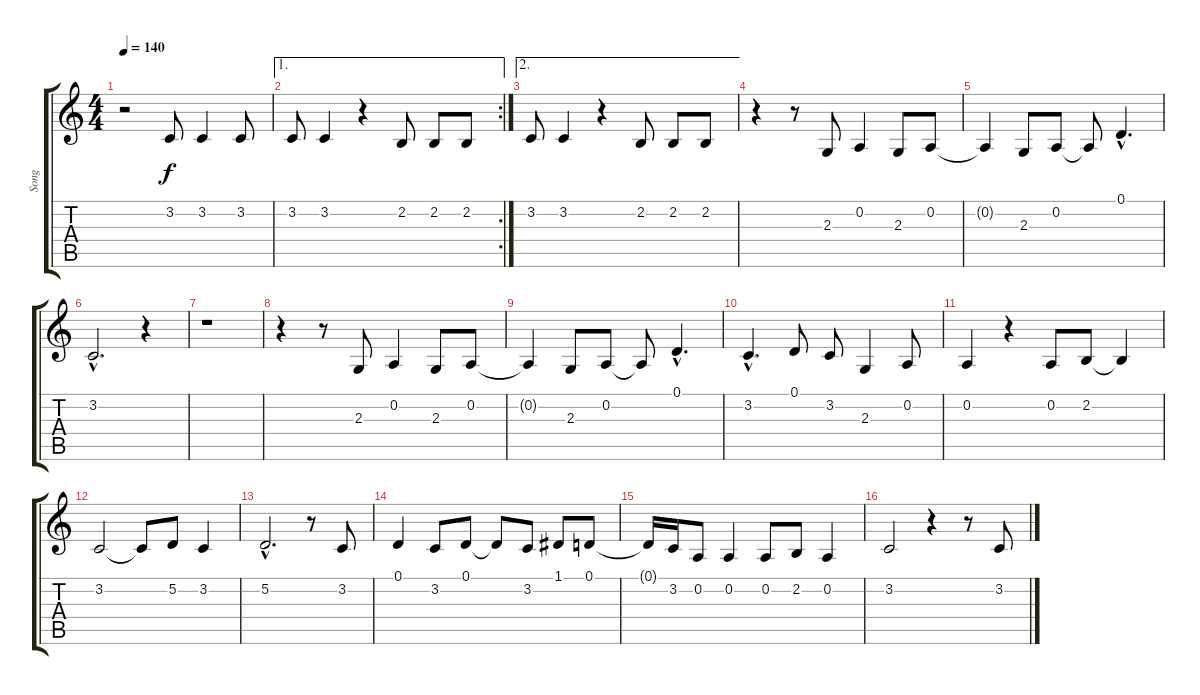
\track ("Song" "Song") {instrument synthvoice}
\staff {score tabs}
\tuning (D4 A3 F3 C3 G2 D2) {hide}
\ts (4 4)
\tempo 140
\clef g2
\ks c
r.2{dy f} 3.2.8 3.2.4 3.2.8 |
\ae 1
\rc 2
3.2.8 3.2.4 r.4 2.2.8 2.2.8 2.2.8 |
\ae 2
3.2.8 3.2.4 r.4 2.2.8 2.2.8 2.2.8 |
r.4 r.8 2.3.8 0.2.4 2.3.8 0.2.8 |
0.2{t}.4 2.3.8 0.2.8 0.2{t}.8 0.1{hac}.4{d} |
3.2{hac}.2{d} r.4 |
r.1 |
r.4 r.8 2.3.8 0.2.4 2.3.8 0.2.8 |
0.2{t}.4 2.3.8 0.2.8 0.2{t}.8 0.1{hac}.4{d} |
3.2{hac}.4{d} 0.1.8 3.2.8 2.3.4 0.2.8 |
0.2.4 r.4 0.2.8 2.2.8 2.2{t}.4 |
3.2.2 3.2{t}.8 5.2.8 3.2.4 |
5.2{hac}.2{d} r.8 3.2.8 |
0.1.4 3.2.8 0.1.8 0.1{t}.8 3.2.8 1.1.8 0.1.8 |
0.1{t}.16 3.2.16 0.2.8 0.2.4 0.2.8 2.2.8 0.2.4 |
3.2.2 r.4 r.8 3.2.8
